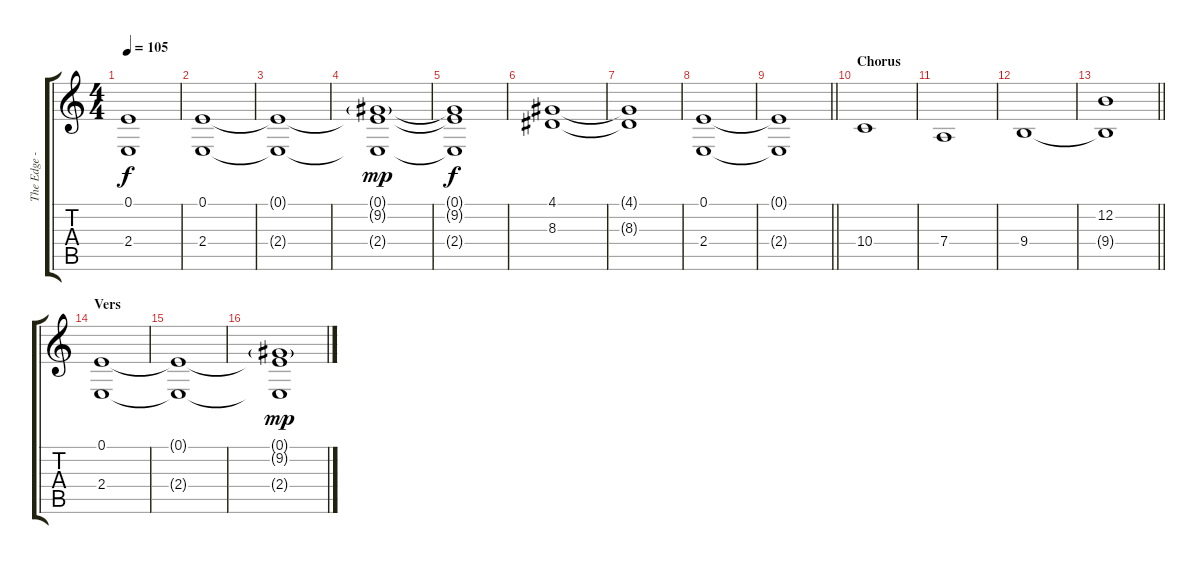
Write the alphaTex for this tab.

\track ("The Edge - Keys" "The Edge -") {instrument clarinet}
\staff {score tabs}
\tuning (E4 B3 G3 D3 A2 E2) {hide}
\ts (4 4)
\tempo 105
\clef g2
\ks c
(0.1{t} 2.4{t}).1{dy f} |
(0.1 2.4).1 |
(0.1{t} 2.4{t}).1 |
(0.1{t} 9.2{g} 2.4{t}).1{dy mp} |
(0.1{t} 9.2{t} 2.4{t}).1{dy f} |
(4.1 8.3).1 |
(4.1{t} 8.3{t}).1 |
(0.1 2.4).1 |
\barLineRight lightlight
(0.1{t} 2.4{t}).1 |
\section ("" "Chorus")
10.4.1 |
7.4.1 |
9.4.1 |
\barLineRight lightlight
(12.2 9.4{t}).1 |
\section ("" "Vers")
(0.1 2.4).1 |
(0.1{t} 2.4{t}).1 |
(0.1{t} 9.2{g} 2.4{t}).1{dy mp}
